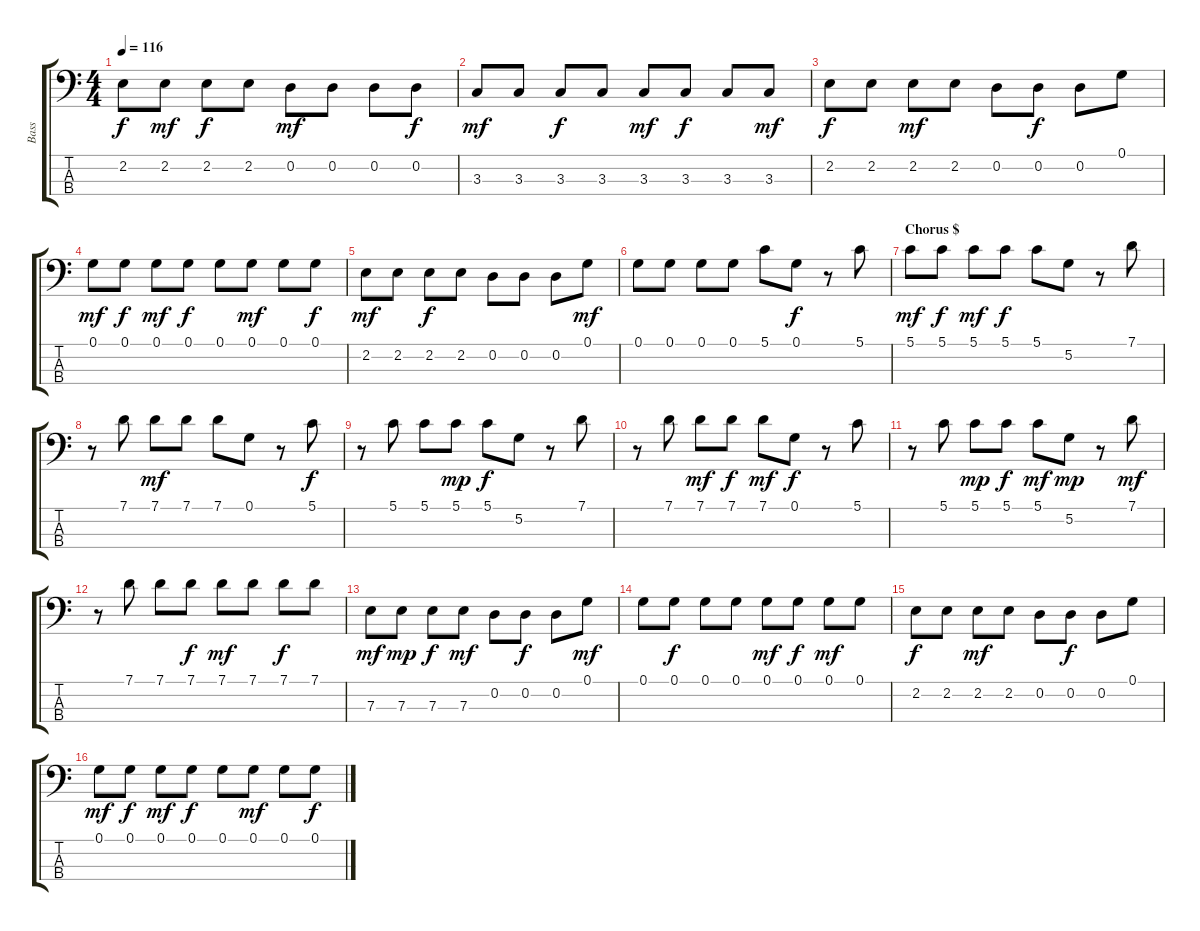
\track ("Bass" "Bass") {instrument acousticbass}
\staff {score tabs}
\tuning (G2 D2 A1 E1) {hide}
\ts (4 4)
\tempo 116
\clef f4
\ks c
2.2.8{dy f} 2.2.8{dy mf} 2.2.8{dy f} 2.2.8 0.2.8{dy mf} 0.2.8 0.2.8 0.2.8{dy f} |
3.3.8{dy mf} 3.3.8 3.3.8{dy f} 3.3.8 3.3.8{dy mf} 3.3.8{dy f} 3.3.8 3.3.8{dy mf} |
2.2.8{dy f} 2.2.8 2.2.8{dy mf} 2.2.8 0.2.8 0.2.8{dy f} 0.2.8 0.1.8 |
0.1.8{dy mf} 0.1.8{dy f} 0.1.8{dy mf} 0.1.8{dy f} 0.1.8 0.1.8{dy mf} 0.1.8 0.1.8{dy f} |
2.2.8{dy mf} 2.2.8 2.2.8{dy f} 2.2.8 0.2.8 0.2.8 0.2.8 0.1.8{dy mf} |
0.1.8 0.1.8 0.1.8 0.1.8 5.1.8 0.1.8{dy f} r.8 5.1.8 |
\section ("" "Chorus $")
5.1.8{dy mf} 5.1.8{dy f} 5.1.8{dy mf} 5.1.8{dy f} 5.1.8 5.2.8 r.8 7.1.8 |
r.8 7.1.8 7.1.8{dy mf} 7.1.8 7.1.8 0.1.8 r.8 5.1.8{dy f} |
r.8 5.1.8 5.1.8 5.1.8{dy mp} 5.1.8{dy f} 5.2.8 r.8 7.1.8 |
r.8 7.1.8 7.1.8{dy mf} 7.1.8{dy f} 7.1.8{dy mf} 0.1.8{dy f} r.8 5.1.8 |
r.8 5.1.8 5.1.8{dy mp} 5.1.8{dy f} 5.1.8{dy mf} 5.2.8{dy mp} r.8 7.1.8{dy mf} |
r.8 7.1.8 7.1.8 7.1.8{dy f} 7.1.8{dy mf} 7.1.8 7.1.8{dy f} 7.1.8 |
7.3.8{dy mf} 7.3.8{dy mp} 7.3.8{dy f} 7.3.8{dy mf} 0.2.8 0.2.8{dy f} 0.2.8 0.1.8{dy mf} |
0.1.8 0.1.8{dy f} 0.1.8 0.1.8 0.1.8{dy mf} 0.1.8{dy f} 0.1.8{dy mf} 0.1.8 |
2.2.8{dy f} 2.2.8 2.2.8{dy mf} 2.2.8 0.2.8 0.2.8{dy f} 0.2.8 0.1.8 |
0.1.8{dy mf} 0.1.8{dy f} 0.1.8{dy mf} 0.1.8{dy f} 0.1.8 0.1.8{dy mf} 0.1.8 0.1.8{dy f}
